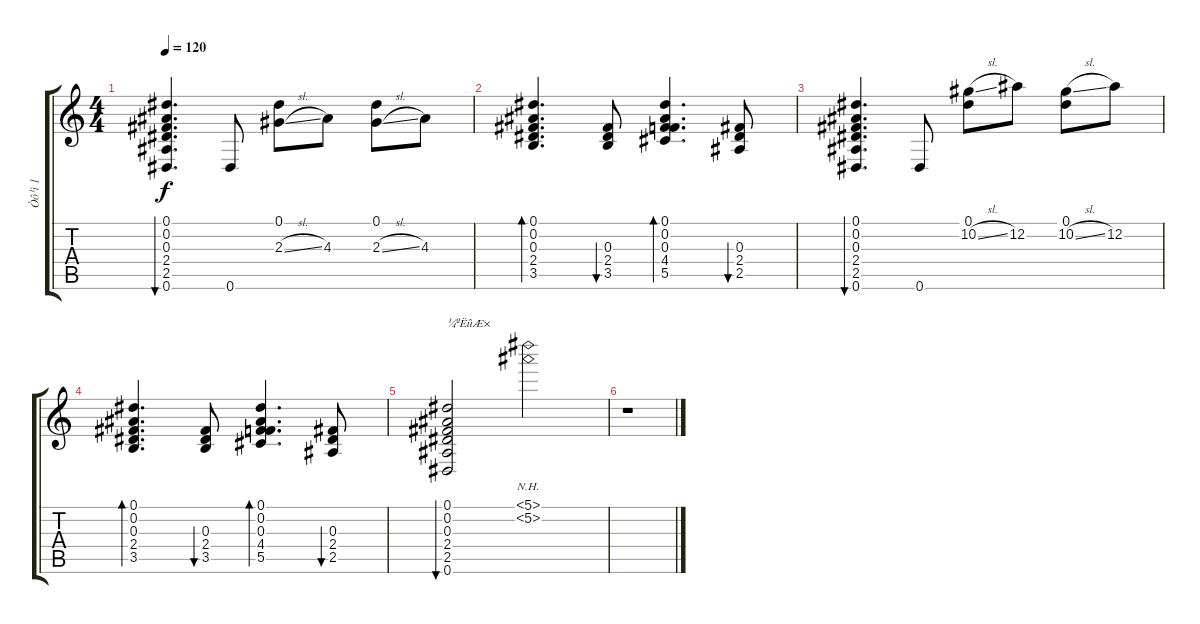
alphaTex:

\track ("Òô¹ì 1" "Òô¹ì 1") {instrument acousticguitarsteel}
\staff {score tabs}
\tuning (Eb4 Bb3 Gb3 Db3 Ab2 Eb2) {hide}
\ts (4 4)
\tempo 120
\clef g2
\ks c
(0.1 0.2 0.3 2.4 2.5 0.6).4{d bu 120 dy f} 0.6.8 (0.1 2.3{sl}).8 4.3.8 (0.1 2.3{sl}).8 4.3.8 |
(0.1 0.2 0.3 2.4 3.5).4{d bd 240} (0.3 2.4 3.5).8{bu 60} (0.1 0.2 0.3 4.4 5.5).4{d bd 60} (0.3 2.4 2.5).8{bu 60} |
(0.1 0.2 0.3 2.4 2.5 0.6).4{d bu 120} 0.6.8 (0.1 10.2{sl}).8 12.2.8 (0.1 10.2{sl}).8 12.2.8 |
(0.1 0.2 0.3 2.4 3.5).4{d bd 240} (0.3 2.4 3.5).8{bu 60} (0.1 0.2 0.3 4.4 5.5).4{d bd 60} (0.3 2.4 2.5).8{bu 60} |
(0.1 0.2 0.3 2.4 2.5 0.6).2{bu 120 txt "¼ªËûÆ×"} (5.1{nh} 5.2{nh}).2 |
r.1
